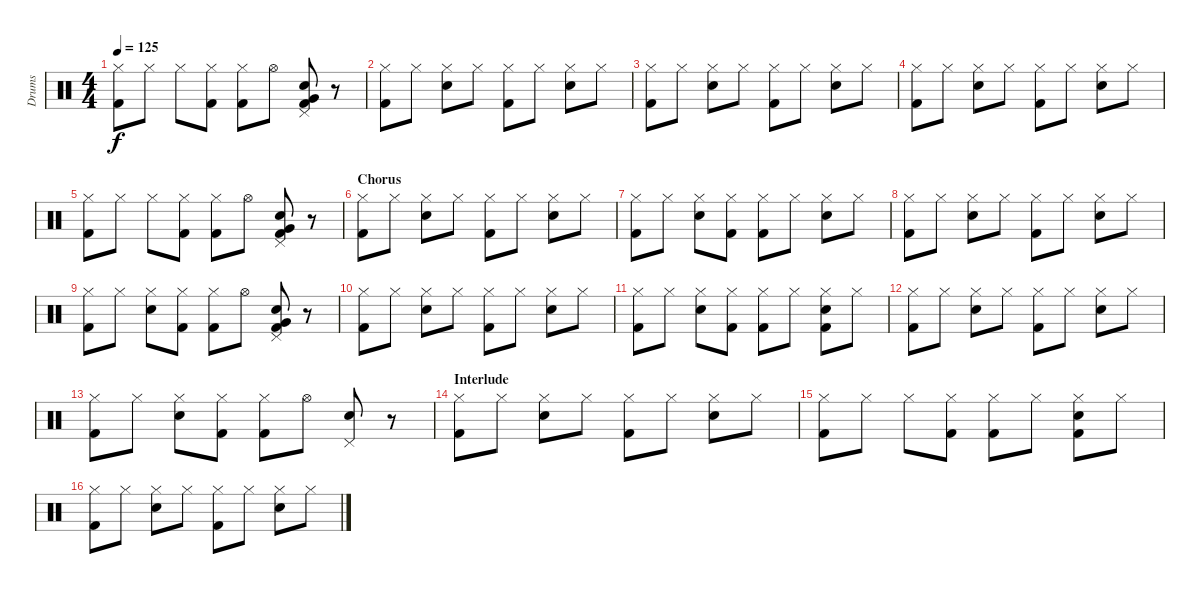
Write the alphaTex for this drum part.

\track ("Drums" "Drums") {instrument percussion}
\staff {score}
\articulation defaults
\ts (4 4)
\tempo 125
\clef neutral
\ks c
("Hi-Hat (closed)" "Kick (hit) 2").8{dy f} "Hi-Hat (closed)".8 "Hi-Hat (closed)".8 ("Hi-Hat (closed)" "Kick (hit) 2").8 ("Hi-Hat (closed)" "Kick (hit) 2").8 "Hi-Hat (open)".8 ("Pedal Hi-Hat (hit)" "Snare (hit) 2" "Very Low Tom (hit)" "Kick (hit) 2").8 r.8 |
("Hi-Hat (closed)" "Kick (hit) 2").8 "Hi-Hat (closed)".8 ("Hi-Hat (closed)" "Snare (hit) 2").8 "Hi-Hat (closed)".8 ("Hi-Hat (closed)" "Kick (hit) 2").8 "Hi-Hat (closed)".8 ("Hi-Hat (closed)" "Snare (hit) 2").8 "Hi-Hat (closed)".8 |
("Hi-Hat (closed)" "Kick (hit) 2").8 "Hi-Hat (closed)".8 ("Hi-Hat (closed)" "Snare (hit) 2").8 "Hi-Hat (closed)".8 ("Hi-Hat (closed)" "Kick (hit) 2").8 "Hi-Hat (closed)".8 ("Hi-Hat (closed)" "Snare (hit) 2").8 "Hi-Hat (closed)".8 |
("Hi-Hat (closed)" "Kick (hit) 2").8 "Hi-Hat (closed)".8 ("Hi-Hat (closed)" "Snare (hit) 2").8 "Hi-Hat (closed)".8 ("Hi-Hat (closed)" "Kick (hit) 2").8 "Hi-Hat (closed)".8 ("Hi-Hat (closed)" "Snare (hit) 2").8 "Hi-Hat (closed)".8 |
("Hi-Hat (closed)" "Kick (hit) 2").8 "Hi-Hat (closed)".8 "Hi-Hat (closed)".8 ("Hi-Hat (closed)" "Kick (hit) 2").8 ("Hi-Hat (closed)" "Kick (hit) 2").8 "Hi-Hat (open)".8 ("Pedal Hi-Hat (hit)" "Snare (hit) 2" "Very Low Tom (hit)" "Kick (hit) 2").8 r.8 |
\section ("" "Chorus")
("Hi-Hat (closed)" "Kick (hit) 2").8 "Hi-Hat (closed)".8 ("Hi-Hat (closed)" "Snare (hit) 2").8 "Hi-Hat (closed)".8 ("Hi-Hat (closed)" "Kick (hit) 2").8 "Hi-Hat (closed)".8 ("Hi-Hat (closed)" "Snare (hit) 2").8 "Hi-Hat (closed)".8 |
("Hi-Hat (closed)" "Kick (hit) 2").8 "Hi-Hat (closed)".8 ("Hi-Hat (closed)" "Snare (hit) 2").8 ("Hi-Hat (closed)" "Kick (hit) 2").8 ("Hi-Hat (closed)" "Kick (hit) 2").8 "Hi-Hat (closed)".8 ("Hi-Hat (closed)" "Snare (hit) 2").8 "Hi-Hat (closed)".8 |
("Hi-Hat (closed)" "Kick (hit) 2").8 "Hi-Hat (closed)".8 ("Hi-Hat (closed)" "Snare (hit) 2").8 "Hi-Hat (closed)".8 ("Hi-Hat (closed)" "Kick (hit) 2").8 "Hi-Hat (closed)".8 ("Hi-Hat (closed)" "Snare (hit) 2").8 "Hi-Hat (closed)".8 |
("Hi-Hat (closed)" "Kick (hit) 2").8 "Hi-Hat (closed)".8 ("Hi-Hat (closed)" "Snare (hit) 2").8 ("Hi-Hat (closed)" "Kick (hit) 2").8 ("Hi-Hat (closed)" "Kick (hit) 2").8 "Hi-Hat (open)".8 ("Pedal Hi-Hat (hit)" "Snare (hit) 2" "Very Low Tom (hit)" "Kick (hit) 2").8 r.8 |
("Hi-Hat (closed)" "Kick (hit) 2").8 "Hi-Hat (closed)".8 ("Hi-Hat (closed)" "Snare (hit) 2").8 "Hi-Hat (closed)".8 ("Hi-Hat (closed)" "Kick (hit) 2").8 "Hi-Hat (closed)".8 ("Hi-Hat (closed)" "Snare (hit) 2").8 "Hi-Hat (closed)".8 |
("Hi-Hat (closed)" "Kick (hit) 2").8 "Hi-Hat (closed)".8 ("Hi-Hat (closed)" "Snare (hit) 2").8 ("Hi-Hat (closed)" "Kick (hit) 2").8 ("Hi-Hat (closed)" "Kick (hit) 2").8 "Hi-Hat (closed)".8 ("Hi-Hat (closed)" "Snare (hit) 2" "Kick (hit) 2").8 "Hi-Hat (closed)".8 |
("Hi-Hat (closed)" "Kick (hit) 2").8 "Hi-Hat (closed)".8 ("Hi-Hat (closed)" "Snare (hit) 2").8 "Hi-Hat (closed)".8 ("Hi-Hat (closed)" "Kick (hit) 2").8 "Hi-Hat (closed)".8 ("Hi-Hat (closed)" "Snare (hit) 2").8 "Hi-Hat (closed)".8 |
("Hi-Hat (closed)" "Kick (hit) 2").8 "Hi-Hat (closed)".8 ("Hi-Hat (closed)" "Snare (hit) 2").8 ("Hi-Hat (closed)" "Kick (hit) 2").8 ("Hi-Hat (closed)" "Kick (hit) 2").8 "Hi-Hat (open)".8 ("Pedal Hi-Hat (hit)" "Snare (hit) 2").8 r.8 |
\section ("" "Interlude")
("Hi-Hat (closed)" "Kick (hit) 2").8 "Hi-Hat (closed)".8 ("Hi-Hat (closed)" "Snare (hit) 2").8 "Hi-Hat (closed)".8 ("Hi-Hat (closed)" "Kick (hit) 2").8 "Hi-Hat (closed)".8 ("Hi-Hat (closed)" "Snare (hit) 2").8 "Hi-Hat (closed)".8 |
("Hi-Hat (closed)" "Kick (hit) 2").8 "Hi-Hat (closed)".8 "Hi-Hat (closed)".8 ("Hi-Hat (closed)" "Kick (hit) 2").8 ("Hi-Hat (closed)" "Kick (hit) 2").8 "Hi-Hat (closed)".8 ("Hi-Hat (closed)" "Snare (hit) 2" "Kick (hit) 2").8 "Hi-Hat (closed)".8 |
("Hi-Hat (closed)" "Kick (hit) 2").8 "Hi-Hat (closed)".8 ("Hi-Hat (closed)" "Snare (hit) 2").8 "Hi-Hat (closed)".8 ("Hi-Hat (closed)" "Kick (hit) 2").8 "Hi-Hat (closed)".8 ("Hi-Hat (closed)" "Snare (hit) 2").8 "Hi-Hat (closed)".8
